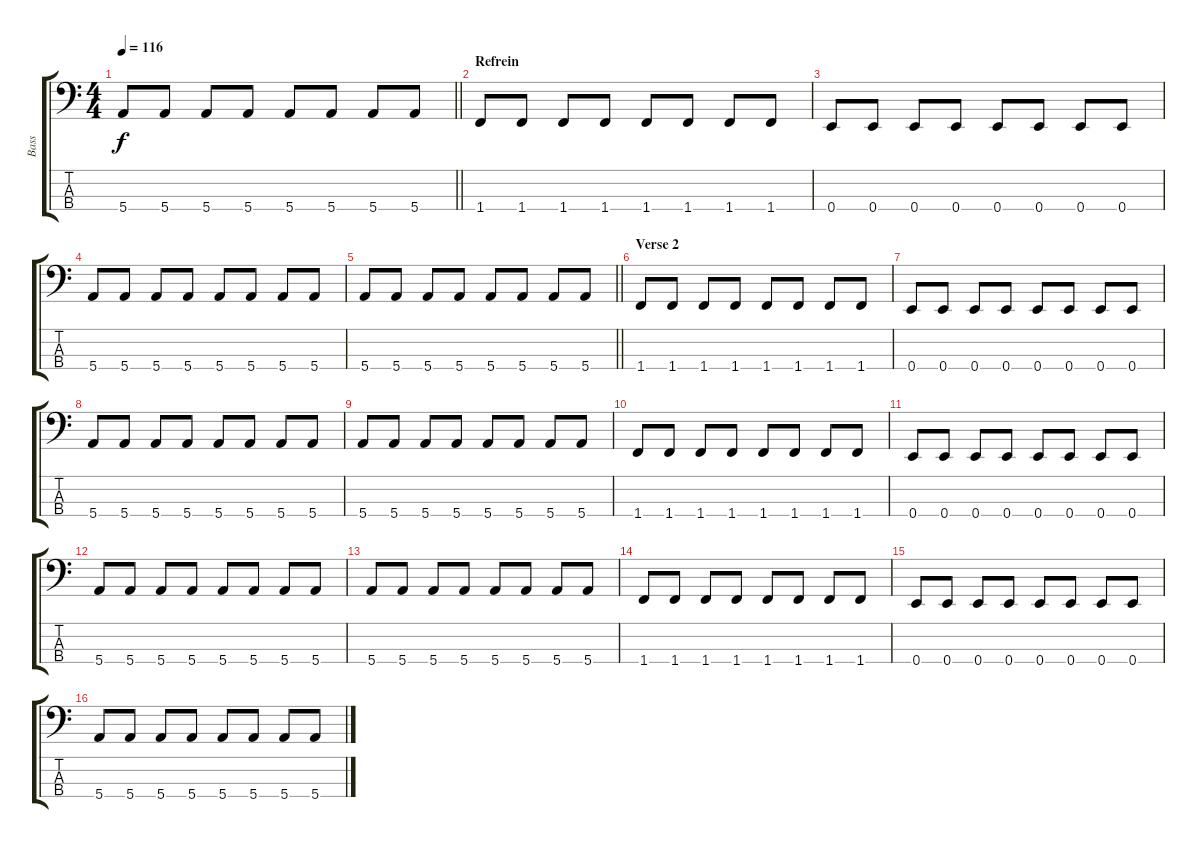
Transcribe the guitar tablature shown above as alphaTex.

\track ("Bass" "Bass") {instrument electricbassfinger}
\staff {score tabs}
\tuning (G2 D2 A1 E1) {hide}
\ts (4 4)
\tempo 116
\clef f4
\barLineRight lightlight
\ks c
5.4.8{dy f} 5.4.8 5.4.8 5.4.8 5.4.8 5.4.8 5.4.8 5.4.8 |
\section ("" "Refrein")
1.4.8 1.4.8 1.4.8 1.4.8 1.4.8 1.4.8 1.4.8 1.4.8 |
0.4.8 0.4.8 0.4.8 0.4.8 0.4.8 0.4.8 0.4.8 0.4.8 |
5.4.8 5.4.8 5.4.8 5.4.8 5.4.8 5.4.8 5.4.8 5.4.8 |
\barLineRight lightlight
5.4.8 5.4.8 5.4.8 5.4.8 5.4.8 5.4.8 5.4.8 5.4.8 |
\section ("" "Verse 2")
1.4.8 1.4.8 1.4.8 1.4.8 1.4.8 1.4.8 1.4.8 1.4.8 |
0.4.8 0.4.8 0.4.8 0.4.8 0.4.8 0.4.8 0.4.8 0.4.8 |
5.4.8 5.4.8 5.4.8 5.4.8 5.4.8 5.4.8 5.4.8 5.4.8 |
5.4.8 5.4.8 5.4.8 5.4.8 5.4.8 5.4.8 5.4.8 5.4.8 |
1.4.8 1.4.8 1.4.8 1.4.8 1.4.8 1.4.8 1.4.8 1.4.8 |
0.4.8 0.4.8 0.4.8 0.4.8 0.4.8 0.4.8 0.4.8 0.4.8 |
5.4.8 5.4.8 5.4.8 5.4.8 5.4.8 5.4.8 5.4.8 5.4.8 |
5.4.8 5.4.8 5.4.8 5.4.8 5.4.8 5.4.8 5.4.8 5.4.8 |
1.4.8 1.4.8 1.4.8 1.4.8 1.4.8 1.4.8 1.4.8 1.4.8 |
0.4.8 0.4.8 0.4.8 0.4.8 0.4.8 0.4.8 0.4.8 0.4.8 |
5.4.8 5.4.8 5.4.8 5.4.8 5.4.8 5.4.8 5.4.8 5.4.8
